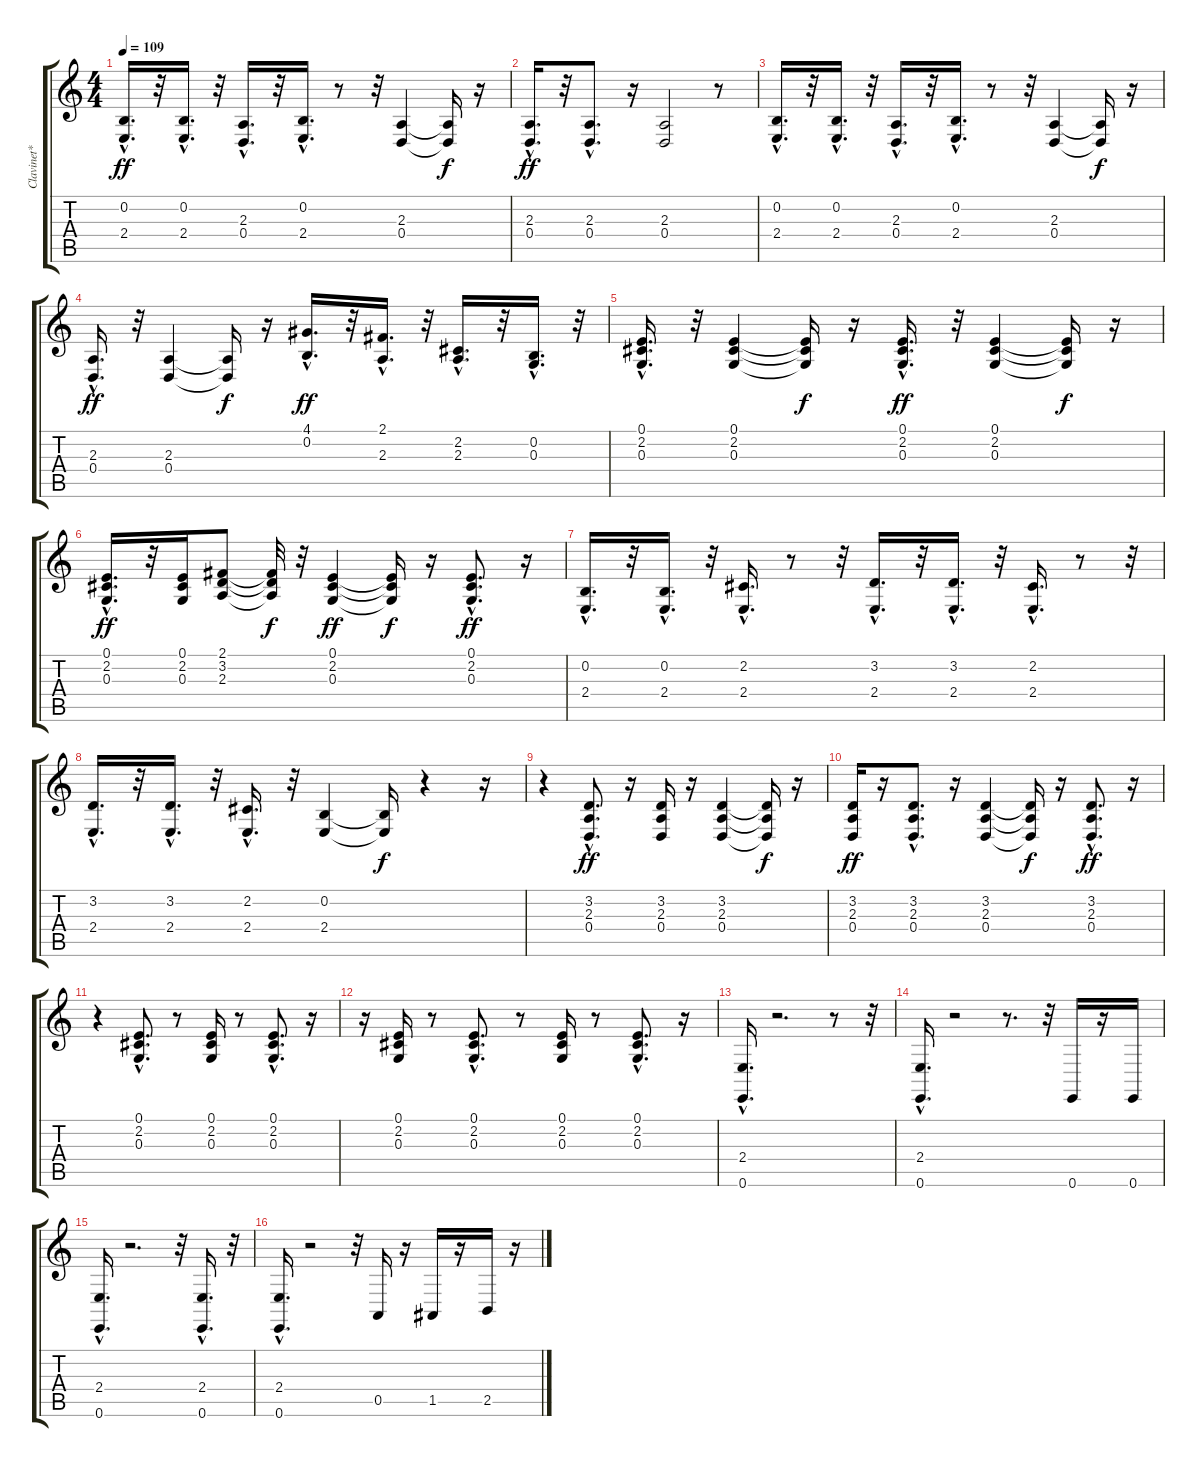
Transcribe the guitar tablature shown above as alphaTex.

\track ("Clavinet*" "Clavinet*") {instrument clavinet}
\staff {score tabs}
\tuning (E4 B3 G3 D3 A2 E2) {hide}
\ts (4 4)
\tempo 109
\clef g2
\ks c
(0.2{hac} 2.4{hac}).16{d dy ff} r.32 (0.2{hac} 2.4{hac}).16{d} r.32 (2.3{hac} 0.4{hac}).16{d} r.32 (0.2{hac} 2.4{hac}).16{d} r.8 r.32 (2.3 0.4).4 (2.3{t} 0.4{t}).16{dy f} r.16 |
(2.3{hac} 0.4{hac}).16{d dy ff} r.32 (2.3{hac} 0.4{hac}).8{d} r.16 (2.3 0.4).2 r.8 |
(0.2{hac} 2.4{hac}).16{d} r.32 (0.2{hac} 2.4{hac}).16{d} r.32 (2.3{hac} 0.4{hac}).16{d} r.32 (0.2{hac} 2.4{hac}).16{d} r.8 r.32 (2.3 0.4).4 (2.3{t} 0.4{t}).16{dy f} r.16 |
(2.3{hac} 0.4{hac}).16{d dy ff} r.32 (2.3 0.4).4 (2.3{t} 0.4{t}).16{dy f} r.16 (4.1{hac} 0.2{hac}).16{d dy ff} r.32 (2.1{hac} 2.3{hac}).16{d} r.32 (2.2{hac} 2.3{hac}).16{d} r.32 (0.2{hac} 0.3{hac}).16{d} r.32 |
(0.1{hac} 2.2{hac} 0.3{hac}).16{d} r.32 (0.1 2.2 0.3).4 (0.1{t} 2.2{t} 0.3{t}).16{dy f} r.16 (0.1{hac} 2.2{hac} 0.3{hac}).16{d dy ff} r.32 (0.1 2.2 0.3).4 (0.1{t} 2.2{t} 0.3{t}).16{dy f} r.16 |
(0.1{hac} 2.2{hac} 0.3{hac}).16{d dy ff} r.32 (0.1 2.2 0.3).16 (2.1 3.2 2.3).8 (2.1{t} 3.2{t} 2.3{t}).32{dy f} r.32 (0.1 2.2 0.3).4{dy ff} (0.1{t} 2.2{t} 0.3{t}).16{dy f} r.16 (0.1{hac} 2.2{hac} 0.3{hac}).8{d dy ff} r.16 |
(0.2{hac} 2.4{hac}).16{d} r.32 (0.2{hac} 2.4{hac}).16{d} r.32 (2.2{hac} 2.4{hac}).16{d} r.8 r.32 (3.2{hac} 2.4{hac}).16{d} r.32 (3.2{hac} 2.4{hac}).16{d} r.32 (2.2{hac} 2.4{hac}).16{d} r.8 r.32 |
(3.2{hac} 2.4{hac}).16{d} r.32 (3.2{hac} 2.4{hac}).16{d} r.32 (2.2{hac} 2.4{hac}).16{d} r.32 (0.2 2.4).4 (0.2{t} 2.4{t}).16{dy f} r.4 r.16 |
r.4 (3.2{hac} 2.3{hac} 0.4{hac}).8{d dy ff} r.16 (3.2 2.3 0.4).16 r.16 (3.2 2.3 0.4).4 (3.2{t} 2.3{t} 0.4{t}).16{dy f} r.16 |
(3.2 2.3 0.4).16{dy ff} r.16 (3.2{hac} 2.3{hac} 0.4{hac}).8{d} r.16 (3.2 2.3 0.4).4 (3.2{t} 2.3{t} 0.4{t}).16{dy f} r.16 (3.2{hac} 2.3{hac} 0.4{hac}).8{d dy ff} r.16 |
r.4 (0.1{hac} 2.2{hac} 0.3{hac}).8{d} r.8 (0.1 2.2 0.3).16 r.8 (0.1{hac} 2.2{hac} 0.3{hac}).8{d} r.16 |
r.16 (0.1 2.2 0.3).16 r.8 (0.1{hac} 2.2{hac} 0.3{hac}).8{d} r.8 (0.1 2.2 0.3).16 r.8 (0.1{hac} 2.2{hac} 0.3{hac}).8{d} r.16 |
(2.4{hac} 0.6{hac}).16{d} r.2{d} r.8 r.32 |
(2.4{hac} 0.6{hac}).16{d} r.2 r.8{d} r.32 0.6.16 r.16 0.6.16 |
(2.4{hac} 0.6{hac}).16{d} r.2{d} r.32 (2.4{hac} 0.6{hac}).16{d} r.32 |
(2.4{hac} 0.6{hac}).16{d} r.2 r.32 0.5.16 r.16 1.5.16 r.16 2.5.16 r.16
